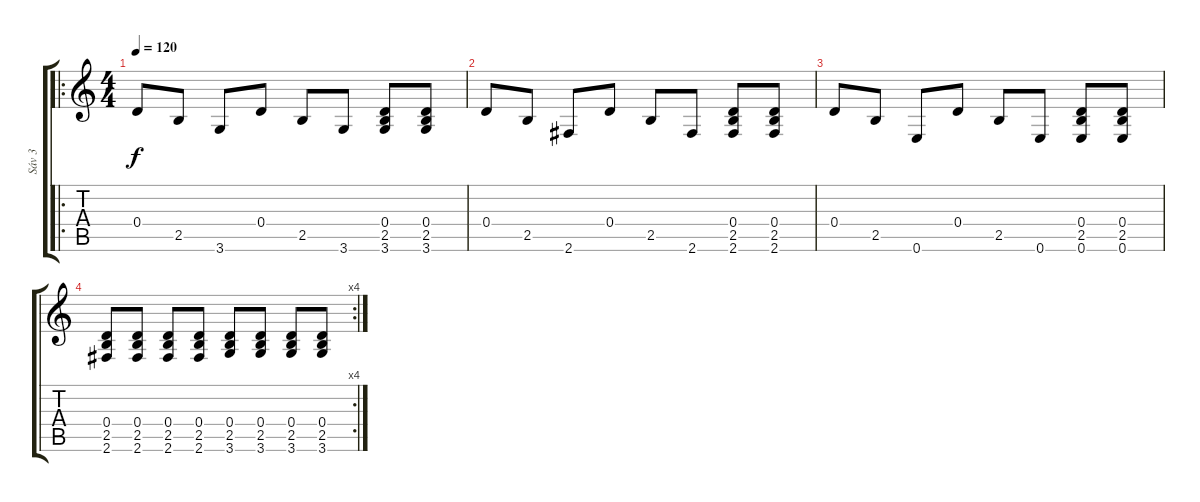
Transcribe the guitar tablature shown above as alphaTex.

\track ("Sáv 3" "Sáv 3") {instrument electricguitarmuted}
\staff {score tabs}
\tuning (E4 B3 G3 D3 A2 E2) {hide}
\ro
\ts (4 4)
\tempo 120
\clef g2
\ks c
0.4.8{dy f} 2.5.8 3.6.8 0.4.8 2.5.8 3.6.8 (0.4 2.5 3.6).8 (0.4 2.5 3.6).8 |
0.4.8 2.5.8 2.6.8 0.4.8 2.5.8 2.6.8 (0.4 2.5 2.6).8 (0.4 2.5 2.6).8 |
0.4.8 2.5.8 0.6.8 0.4.8 2.5.8 0.6.8 (0.4 2.5 0.6).8 (0.4 2.5 0.6).8 |
\rc 4
(0.4 2.5 2.6).8 (0.4 2.5 2.6).8 (0.4 2.5 2.6).8 (0.4 2.5 2.6).8 (0.4 2.5 3.6).8 (0.4 2.5 3.6).8 (0.4 2.5 3.6).8 (0.4 2.5 3.6).8
